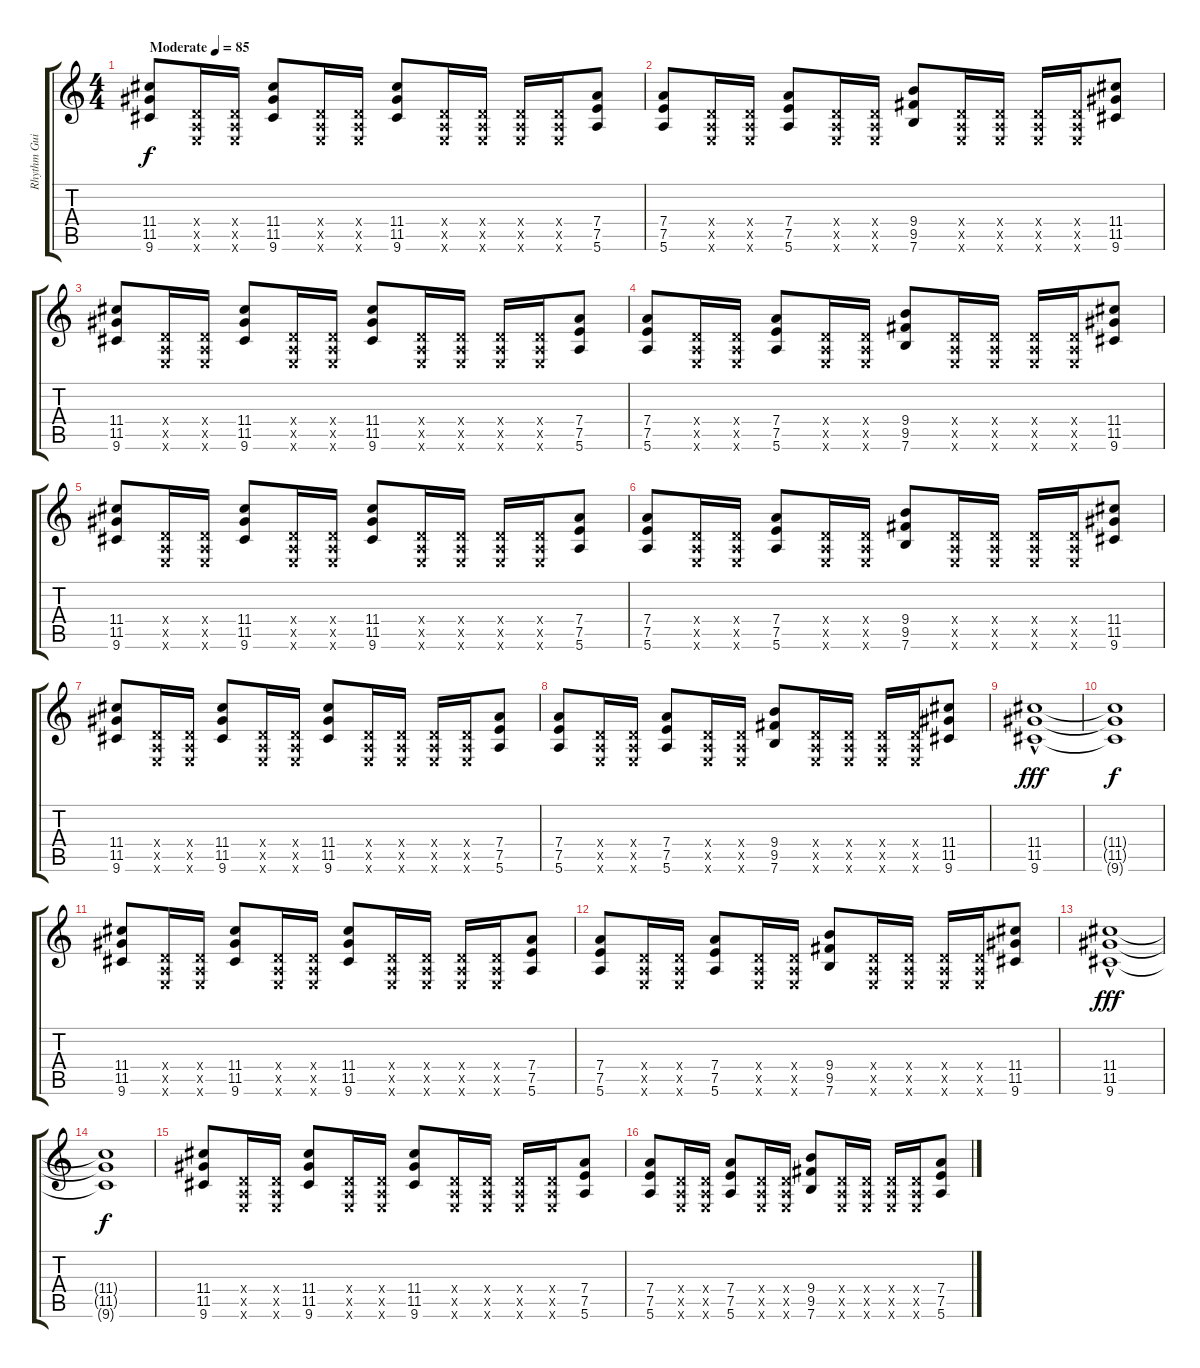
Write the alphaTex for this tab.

\track ("Rhythm Guitar" "Rhythm Gui") {instrument overdrivenguitar}
\staff {score tabs}
\tuning (E4 B3 G3 D3 A2 E2) {hide}
\ts (4 4)
\tempo (85 "Moderate")
\clef g2
\ks c
(11.4 11.5 9.6).8{dy f instrument overdrivenguitar} (0.4{x} 0.5{x} 0.6{x}).16 (0.4{x} 0.5{x} 0.6{x}).16 (11.4 11.5 9.6).8 (0.4{x} 0.5{x} 0.6{x}).16 (0.4{x} 0.5{x} 0.6{x}).16 (11.4 11.5 9.6).8 (0.4{x} 0.5{x} 0.6{x}).16 (0.4{x} 0.5{x} 0.6{x}).16 (0.4{x} 0.5{x} 0.6{x}).16 (0.4{x} 0.5{x} 0.6{x}).16 (7.4 7.5 5.6).8 |
(7.4 7.5 5.6).8 (0.4{x} 0.5{x} 0.6{x}).16 (0.4{x} 0.5{x} 0.6{x}).16 (7.4 7.5 5.6).8 (0.4{x} 0.5{x} 0.6{x}).16 (0.4{x} 0.5{x} 0.6{x}).16 (9.4 9.5 7.6).8 (0.4{x} 0.5{x} 0.6{x}).16 (0.4{x} 0.5{x} 0.6{x}).16 (0.4{x} 0.5{x} 0.6{x}).16 (0.4{x} 0.5{x} 0.6{x}).16 (11.4 11.5 9.6).8 |
(11.4 11.5 9.6).8 (0.4{x} 0.5{x} 0.6{x}).16 (0.4{x} 0.5{x} 0.6{x}).16 (11.4 11.5 9.6).8 (0.4{x} 0.5{x} 0.6{x}).16 (0.4{x} 0.5{x} 0.6{x}).16 (11.4 11.5 9.6).8 (0.4{x} 0.5{x} 0.6{x}).16 (0.4{x} 0.5{x} 0.6{x}).16 (0.4{x} 0.5{x} 0.6{x}).16 (0.4{x} 0.5{x} 0.6{x}).16 (7.4 7.5 5.6).8 |
(7.4 7.5 5.6).8 (0.4{x} 0.5{x} 0.6{x}).16 (0.4{x} 0.5{x} 0.6{x}).16 (7.4 7.5 5.6).8 (0.4{x} 0.5{x} 0.6{x}).16 (0.4{x} 0.5{x} 0.6{x}).16 (9.4 9.5 7.6).8 (0.4{x} 0.5{x} 0.6{x}).16 (0.4{x} 0.5{x} 0.6{x}).16 (0.4{x} 0.5{x} 0.6{x}).16 (0.4{x} 0.5{x} 0.6{x}).16 (11.4 11.5 9.6).8 |
(11.4 11.5 9.6).8 (0.4{x} 0.5{x} 0.6{x}).16 (0.4{x} 0.5{x} 0.6{x}).16 (11.4 11.5 9.6).8 (0.4{x} 0.5{x} 0.6{x}).16 (0.4{x} 0.5{x} 0.6{x}).16 (11.4 11.5 9.6).8 (0.4{x} 0.5{x} 0.6{x}).16 (0.4{x} 0.5{x} 0.6{x}).16 (0.4{x} 0.5{x} 0.6{x}).16 (0.4{x} 0.5{x} 0.6{x}).16 (7.4 7.5 5.6).8 |
(7.4 7.5 5.6).8 (0.4{x} 0.5{x} 0.6{x}).16 (0.4{x} 0.5{x} 0.6{x}).16 (7.4 7.5 5.6).8 (0.4{x} 0.5{x} 0.6{x}).16 (0.4{x} 0.5{x} 0.6{x}).16 (9.4 9.5 7.6).8 (0.4{x} 0.5{x} 0.6{x}).16 (0.4{x} 0.5{x} 0.6{x}).16 (0.4{x} 0.5{x} 0.6{x}).16 (0.4{x} 0.5{x} 0.6{x}).16 (11.4 11.5 9.6).8 |
(11.4 11.5 9.6).8 (0.4{x} 0.5{x} 0.6{x}).16 (0.4{x} 0.5{x} 0.6{x}).16 (11.4 11.5 9.6).8 (0.4{x} 0.5{x} 0.6{x}).16 (0.4{x} 0.5{x} 0.6{x}).16 (11.4 11.5 9.6).8 (0.4{x} 0.5{x} 0.6{x}).16 (0.4{x} 0.5{x} 0.6{x}).16 (0.4{x} 0.5{x} 0.6{x}).16 (0.4{x} 0.5{x} 0.6{x}).16 (7.4 7.5 5.6).8 |
(7.4 7.5 5.6).8 (0.4{x} 0.5{x} 0.6{x}).16 (0.4{x} 0.5{x} 0.6{x}).16 (7.4 7.5 5.6).8 (0.4{x} 0.5{x} 0.6{x}).16 (0.4{x} 0.5{x} 0.6{x}).16 (9.4 9.5 7.6).8 (0.4{x} 0.5{x} 0.6{x}).16 (0.4{x} 0.5{x} 0.6{x}).16 (0.4{x} 0.5{x} 0.6{x}).16 (0.4{x} 0.5{x} 0.6{x}).16 (11.4 11.5 9.6).8 |
(11.4{hac} 11.5{hac} 9.6{hac}).1{dy fff} |
(11.4{t} 11.5{t} 9.6{t}).1{dy f} |
(11.4 11.5 9.6).8 (0.4{x} 0.5{x} 0.6{x}).16 (0.4{x} 0.5{x} 0.6{x}).16 (11.4 11.5 9.6).8 (0.4{x} 0.5{x} 0.6{x}).16 (0.4{x} 0.5{x} 0.6{x}).16 (11.4 11.5 9.6).8 (0.4{x} 0.5{x} 0.6{x}).16 (0.4{x} 0.5{x} 0.6{x}).16 (0.4{x} 0.5{x} 0.6{x}).16 (0.4{x} 0.5{x} 0.6{x}).16 (7.4 7.5 5.6).8 |
(7.4 7.5 5.6).8 (0.4{x} 0.5{x} 0.6{x}).16 (0.4{x} 0.5{x} 0.6{x}).16 (7.4 7.5 5.6).8 (0.4{x} 0.5{x} 0.6{x}).16 (0.4{x} 0.5{x} 0.6{x}).16 (9.4 9.5 7.6).8 (0.4{x} 0.5{x} 0.6{x}).16 (0.4{x} 0.5{x} 0.6{x}).16 (0.4{x} 0.5{x} 0.6{x}).16 (0.4{x} 0.5{x} 0.6{x}).16 (11.4 11.5 9.6).8 |
(11.4{hac} 11.5{hac} 9.6{hac}).1{dy fff} |
(11.4{t} 11.5{t} 9.6{t}).1{dy f} |
(11.4 11.5 9.6).8 (0.4{x} 0.5{x} 0.6{x}).16 (0.4{x} 0.5{x} 0.6{x}).16 (11.4 11.5 9.6).8 (0.4{x} 0.5{x} 0.6{x}).16 (0.4{x} 0.5{x} 0.6{x}).16 (11.4 11.5 9.6).8 (0.4{x} 0.5{x} 0.6{x}).16 (0.4{x} 0.5{x} 0.6{x}).16 (0.4{x} 0.5{x} 0.6{x}).16 (0.4{x} 0.5{x} 0.6{x}).16 (7.4 7.5 5.6).8 |
(7.4 7.5 5.6).8 (0.4{x} 0.5{x} 0.6{x}).16 (0.4{x} 0.5{x} 0.6{x}).16 (7.4 7.5 5.6).8 (0.4{x} 0.5{x} 0.6{x}).16 (0.4{x} 0.5{x} 0.6{x}).16 (9.4 9.5 7.6).8 (0.4{x} 0.5{x} 0.6{x}).16 (0.4{x} 0.5{x} 0.6{x}).16 (0.4{x} 0.5{x} 0.6{x}).16 (0.4{x} 0.5{x} 0.6{x}).16 (7.4 7.5 5.6).8
